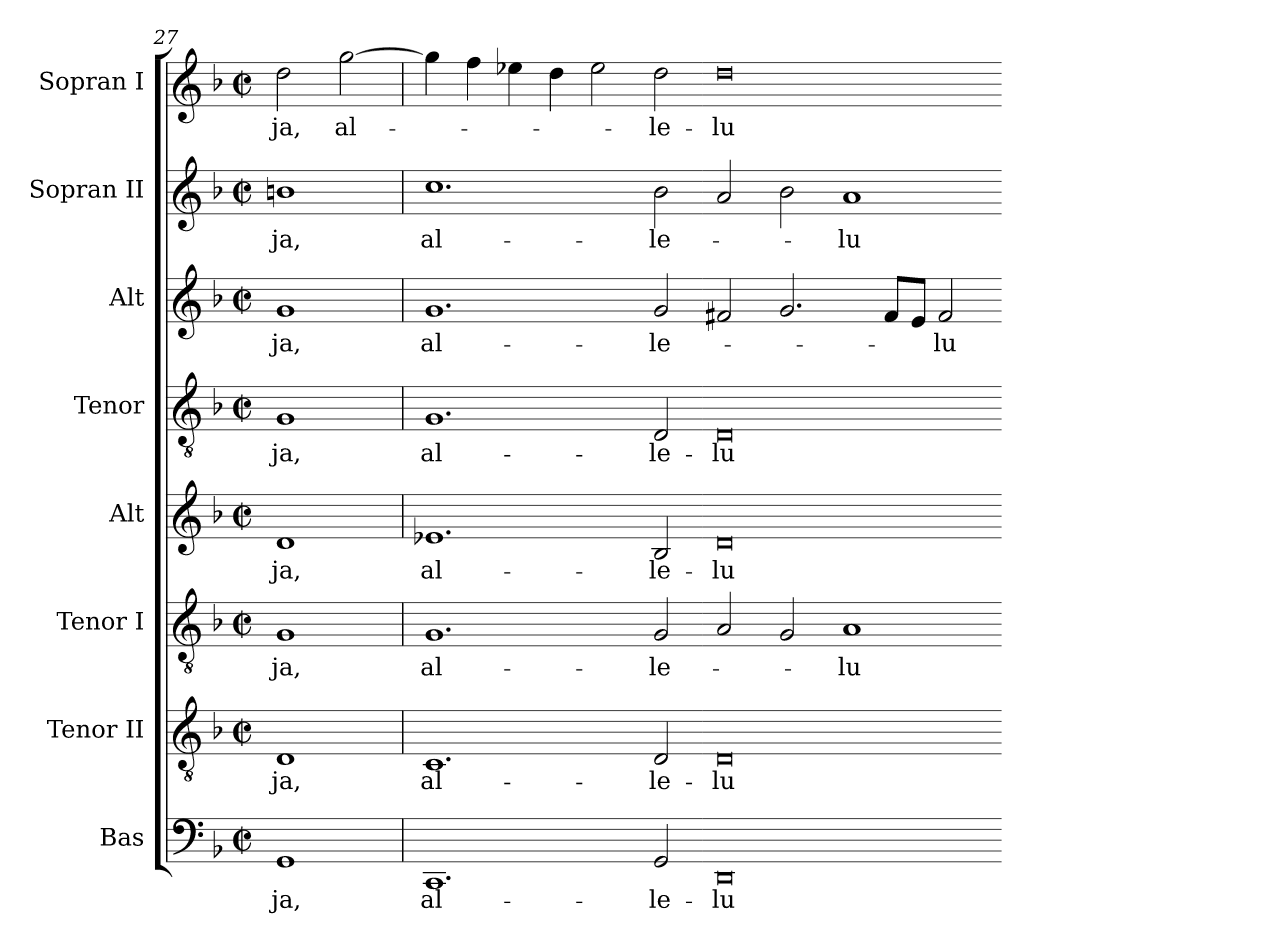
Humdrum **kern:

**kern	**text	**kern	**text	**kern	**text	**kern	**text	**kern	**text	**kern	**text	**kern	**text	**kern	**text
*part8	*part8	*part7	*part7	*part6	*part6	*part5	*part5	*part4	*part4	*part3	*part3	*part2	*part2	*part1	*part1
*staff8	*staff8	*staff7	*staff7	*staff6	*staff6	*staff5	*staff5	*staff4	*staff4	*staff3	*staff3	*staff2	*staff2	*staff1	*staff1
*I"Bas	*	*I"Tenor II	*	*I"Tenor I	*	*I"Alt	*	*I"Tenor	*	*I"Alt	*	*I"Sopran II	*	*I"Sopran I	*
*I'B	*	*I'T II	*	*I'T I	*	*I'A	*	*I'T	*	*I'A	*	*I'S II	*	*I'S I	*
*clefF4	*	*clefGv2	*	*clefGv2	*	*clefG2	*	*clefGv2	*	*clefG2	*	*clefG2	*	*clefG2	*
*k[b-]	*	*k[b-]	*	*k[b-]	*	*k[b-]	*	*k[b-]	*	*k[b-]	*	*k[b-]	*	*k[b-]	*
*F:	*	*F:	*	*F:	*	*F:	*	*F:	*	*F:	*	*F:	*	*F:	*
*M2/2	*	*M2/2	*	*M2/2	*	*M2/2	*	*M2/2	*	*M2/2	*	*M2/2	*	*M2/2	*
*met(c|)	*	*met(c|)	*	*met(c|)	*	*met(c|)	*	*met(c|)	*	*met(c|)	*	*met(c|)	*	*met(c|)	*
=27	=27	=27	=27	=27	=27	=27	=27	=27	=27	=27	=27	=27	=27	=27	=27
!	!LO:LY:b	!	!LO:LY:b	!	!LO:LY:b	!	!LO:LY:b	!	!LO:LY:b	!	!LO:LY:b	!	!LO:LY:b	!	!LO:LY:b
1GG	-ja,	1D	-ja,	1G	-ja,	1d	-ja,	1G	-ja,	1g	-ja,	1bn	-ja,	2dd\	-ja,
!	!	!	!	!	!	!	!	!	!	!	!	!	!	!	!LO:LY:b
.	.	.	.	.	.	.	.	.	.	.	.	.	.	[2gg\	al-
=28	=28	=28	=28	=28	=28	=28	=28	=28	=28	=28	=28	=28	=28	=28	=28
!	!LO:LY:b	!	!LO:LY:b	!	!LO:LY:b	!	!LO:LY:b	!	!LO:LY:b	!	!LO:LY:b	!	!LO:LY:b	!	!
1.CC	al-	1.C	al-	1.G	al-	1.e-X	al-	1.G	al-	1.g	al-	1.cc	al-	4gg\]	.
.	.	.	.	.	.	.	.	.	.	.	.	.	.	4ff\	.
.	.	.	.	.	.	.	.	.	.	.	.	.	.	4ee-X\	.
.	.	.	.	.	.	.	.	.	.	.	.	.	.	4dd\	.
.	.	.	.	.	.	.	.	.	.	.	.	.	.	2ee-\	.
!	!LO:LY:b	!	!LO:LY:b	!	!LO:LY:b	!	!LO:LY:b	!	!LO:LY:b	!	!LO:LY:b	!	!LO:LY:b	!	!LO:LY:b
2GG/	-le-	2D/	-le-	2G/	-le-	2B-/	-le-	2D/	-le-	2g/	-le-	2b-\	-le-	2dd\	-le-
!	!LO:LY:b	!	!LO:LY:b	!	!	!	!LO:LY:b	!	!LO:LY:b	!	!	!	!	!	!LO:LY:b
0DD	-lu-	0D	-lu-	2A/	.	0d	-lu-	0D	-lu-	2f#X/	.	2a/	.	0dd	-lu-
.	.	.	.	2G/	.	.	.	.	.	2.g/	.	2b-\	.	.	.
!	!	!	!	!	!LO:LY:b	!	!	!	!	!	!	!	!LO:LY:b	!	!
.	.	.	.	1A	-lu-	.	.	.	.	.	.	1a	-lu-	.	.
.	.	.	.	.	.	.	.	.	.	8f#/L	.	.	.	.	.
.	.	.	.	.	.	.	.	.	.	8e/J	.	.	.	.	.
!	!	!	!	!	!	!	!	!	!	!	!LO:LY:b	!	!	!	!
.	.	.	.	.	.	.	.	.	.	2f#/	-lu-	.	.	.	.
=-	=-	=-	=-	=-	=-	=-	=-	=-	=-	=-	=-	=-	=-	=-	=-
*-	*-	*-	*-	*-	*-	*-	*-	*-	*-	*-	*-	*-	*-	*-	*-
